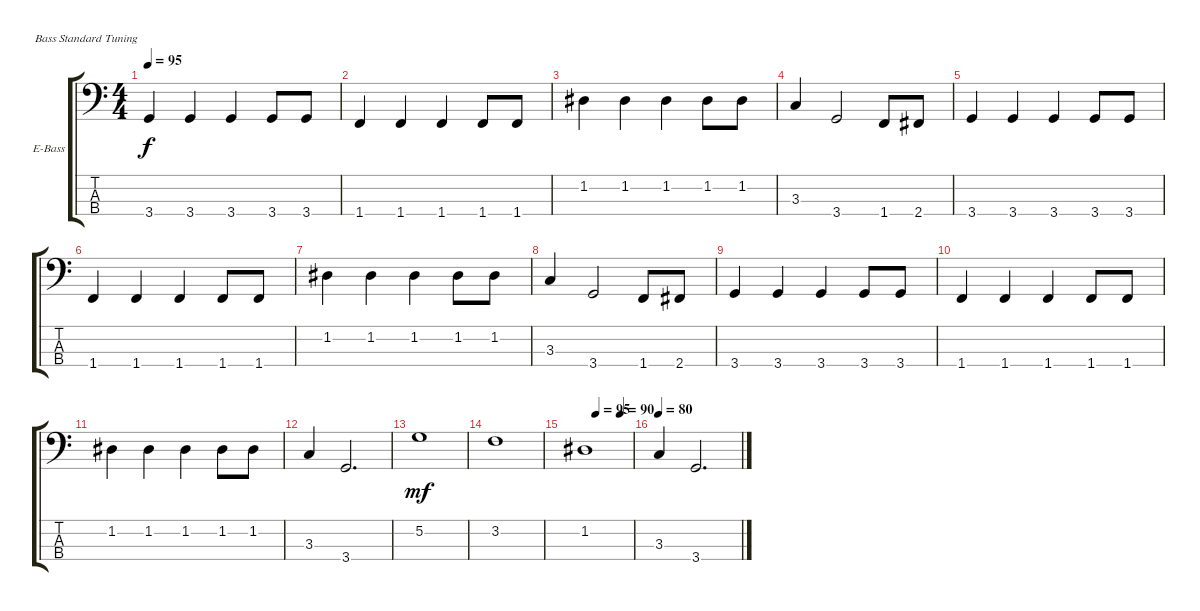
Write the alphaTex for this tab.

\defaultSystemsLayout 4
\bracketExtendMode groupsimilarinstruments
\firstSystemTrackNameOrientation horizontal
\otherSystemsTrackNameOrientation horizontal
\track ("Electric Bass" "E-Bass") {instrument electricbassfinger}
\staff {score tabs}
\tuning (G2 D2 A1 E1)
\ts (4 4)
\tempo 95
\clef f4
\ks c
3.4.4{dy f} 3.4.4 3.4.4 3.4.8 3.4.8 |
1.4.4 1.4.4 1.4.4 1.4.8 1.4.8 |
1.2.4 1.2.4 1.2.4 1.2.8 1.2.8 |
3.3.4 3.4.2 1.4.8 2.4.8 |
3.4.4 3.4.4 3.4.4 3.4.8 3.4.8 |
1.4.4 1.4.4 1.4.4 1.4.8 1.4.8 |
1.2.4 1.2.4 1.2.4 1.2.8 1.2.8 |
3.3.4 3.4.2 1.4.8 2.4.8 |
3.4.4 3.4.4 3.4.4 3.4.8 3.4.8 |
1.4.4 1.4.4 1.4.4 1.4.8 1.4.8 |
1.2.4 1.2.4 1.2.4 1.2.8 1.2.8 |
3.3.4 3.4.2{d} |
5.2.1{dy mf} |
3.2.1 |
\tempo (95 0.25)
\tempo (90 0.75)
1.2.1 |
\tempo (80 0.00625)
3.3.4 3.4.2{d}
